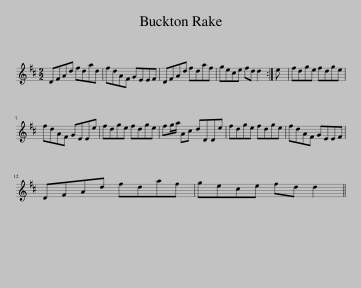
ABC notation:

X:1
L:1/8
M:2/2
I:linebreak $
K:D
V:1 treble
V:1
 DFAd fdad | fdAF GEEF | DFAd fdaf | gece fd d2 :| e | %5
 fdge fdge |$ fdAF GEEe | fdge fdge | fg/a/ Ac dDDe | fdge fdge | %10
 fdAF GEEF |$ DFAd fdaf | gece fd d2 || %13
